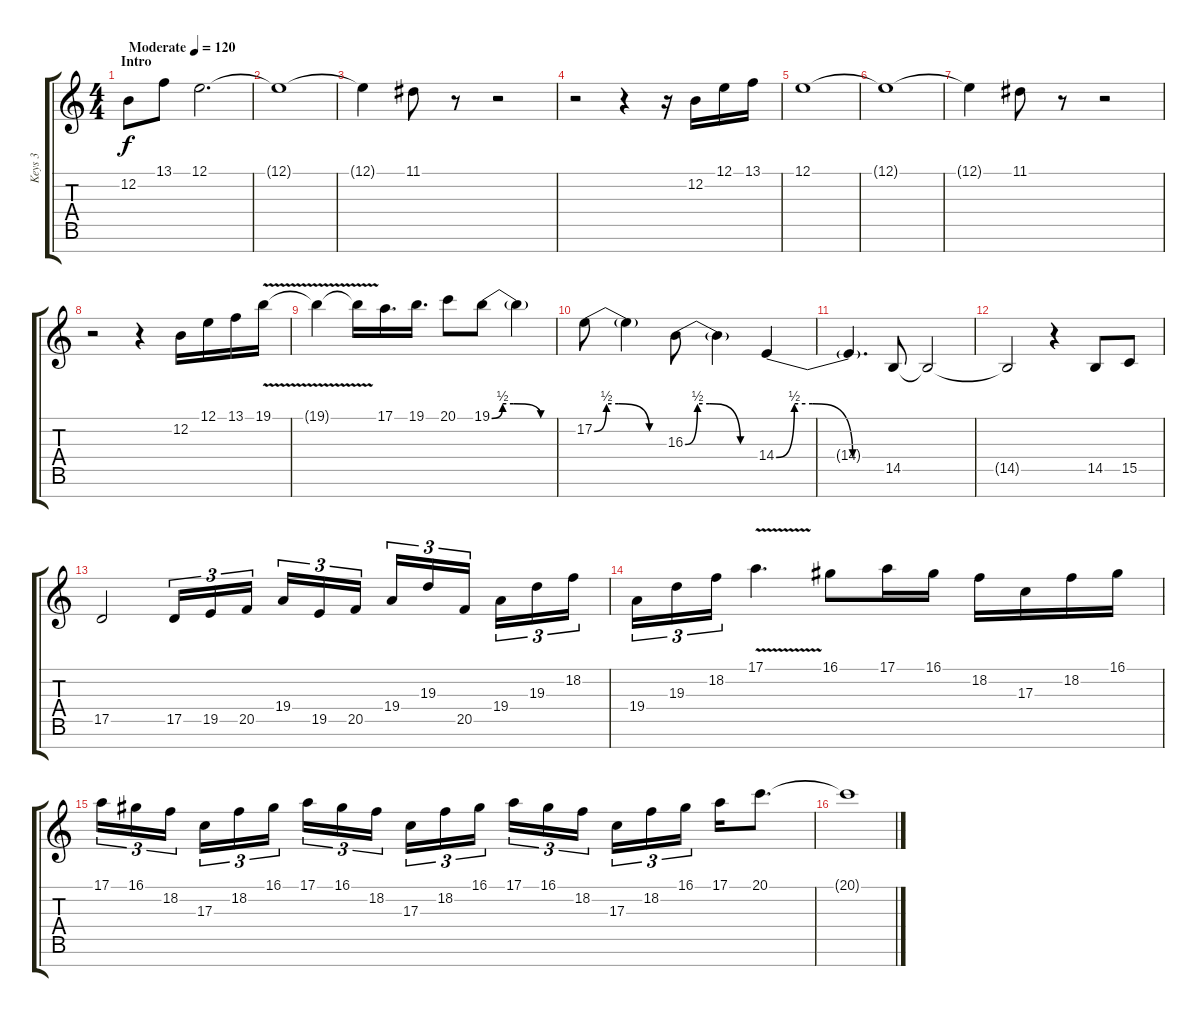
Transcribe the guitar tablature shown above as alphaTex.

\track ("Keys 3" "Keys 3") {instrument stringensemble2}
\staff {score tabs}
\tuning (E4 B3 G3 D3 A2 E2 B1) {hide}
\ts (4 4)
\section ("" "Intro")
\tempo (120 "Moderate")
\clef g2
\ks c
12.2.8{dy f volume 0 instrument stringensemble2} 13.1.8{volume 7} 12.1.2{d} |
12.1{t}.1 |
12.1{t}.4 11.1.8 r.8 r.2 |
r.2 r.4 r.16 12.2.16 12.1.16 13.1.16 |
12.1.1 |
12.1{t}.1 |
12.1{t}.4 11.1.8 r.8 r.2 |
r.2 r.4 12.2.16 12.1.16 13.1.16 19.1{v}.16 |
19.1{v t}.4 19.1{t}.16 17.1.16{d} 19.1.16{d} 20.1.8 19.1{be (custom 0 0 10 2 20 2 45 0 60 0)}.8 19.1{t}.4 |
17.2{be (custom 0 0 10 2 20 2 45 0 60 0)}.8 17.2{t}.4 16.3{be (custom 0 0 10 2 20 2 45 0 60 0)}.8 16.3{t}.4 14.4{be (custom 0 0 10 2 20 2 42 0 60 0)}.4 |
14.4{t}.4{d} 14.5.8 14.5{t}.2 |
14.5{t}.2 r.4 14.5.8 15.5.8 |
17.5.2 17.5.16{tu (3 2)} 19.5.16{tu (3 2)} 20.5.16{tu (3 2) beam splitsecondary} 19.4.16{tu (3 2)} 19.5.16{tu (3 2)} 20.5.16{tu (3 2)} 19.4.16{tu (3 2)} 19.3.16{tu (3 2)} 20.5.16{tu (3 2) beam splitsecondary} 19.4.16{tu (3 2)} 19.3.16{tu (3 2)} 18.2.16{tu (3 2)} |
19.4.16{tu (3 2)} 19.3.16{tu (3 2)} 18.2.16{tu (3 2)} 17.1{v}.4{d} 16.1.8 17.1.16 16.1.16 18.2.16 17.3.16 18.2.16 16.1.16 |
17.1.16{tu (3 2)} 16.1.16{tu (3 2)} 18.2.16{tu (3 2) beam splitsecondary} 17.3.16{tu (3 2)} 18.2.16{tu (3 2)} 16.1.16{tu (3 2)} 17.1.16{tu (3 2)} 16.1.16{tu (3 2)} 18.2.16{tu (3 2) beam splitsecondary} 17.3.16{tu (3 2)} 18.2.16{tu (3 2)} 16.1.16{tu (3 2)} 17.1.16{tu (3 2)} 16.1.16{tu (3 2)} 18.2.16{tu (3 2) beam splitsecondary} 17.3.16{tu (3 2)} 18.2.16{tu (3 2)} 16.1.16{tu (3 2)} 17.1.16 20.1.8{d} |
20.1{t}.1
